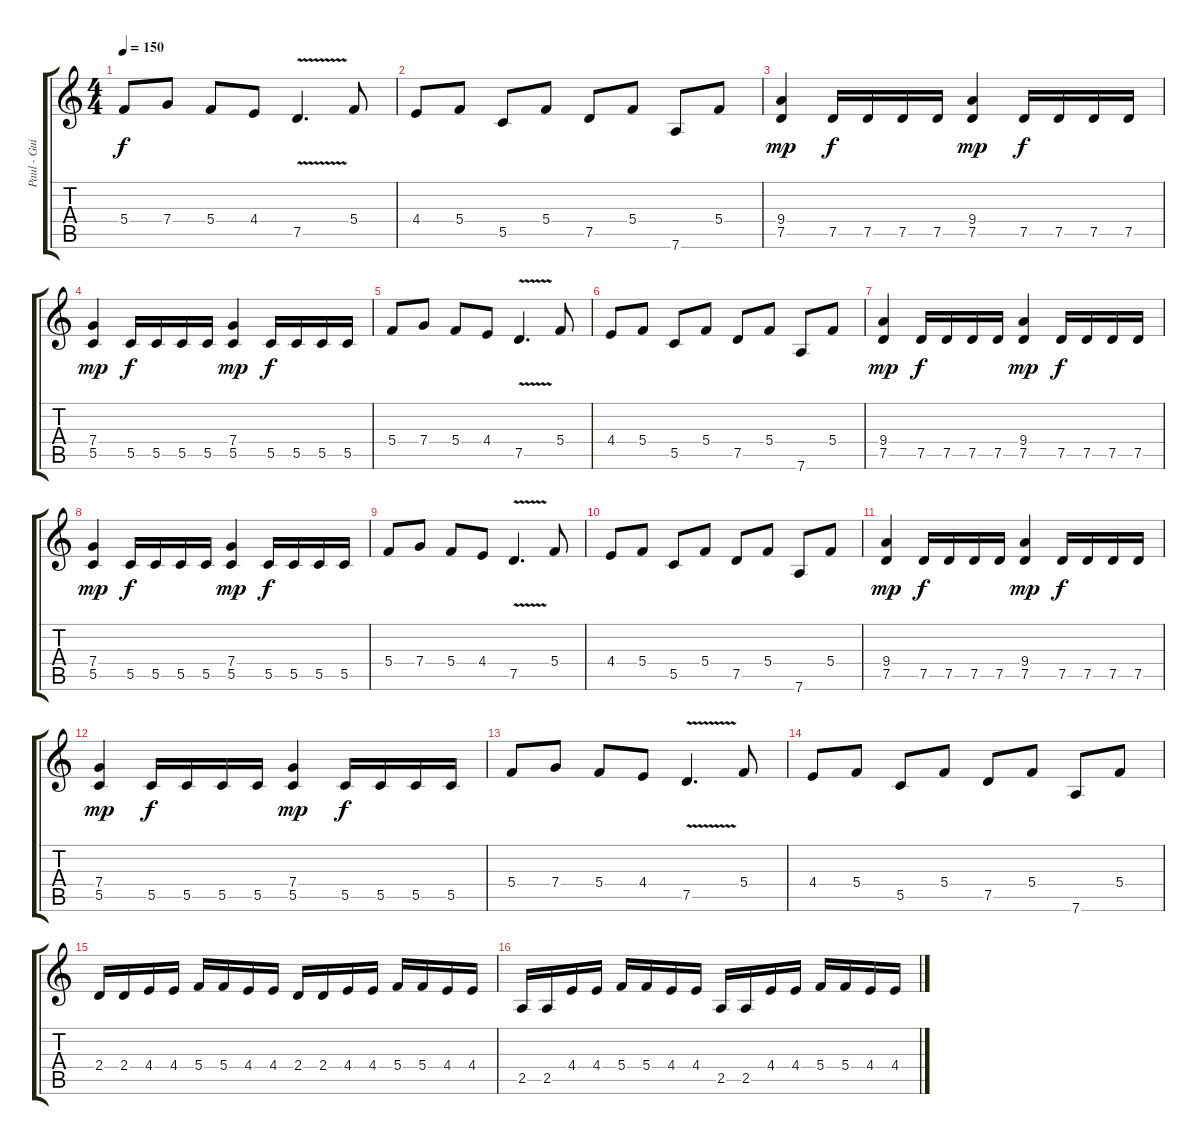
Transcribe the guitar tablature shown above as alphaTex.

\track ("Paul - Guitar 1" "Paul - Gui") {instrument distortionguitar}
\staff {score tabs}
\tuning (D4 A3 F3 C3 G2 D2) {hide}
\ts (4 4)
\tempo 150
\clef g2
\ks c
5.4.8{dy f} 7.4.8 5.4.8 4.4.8 7.5{v}.4{d} 5.4.8 |
4.4.8 5.4.8 5.5.8 5.4.8 7.5.8 5.4.8 7.6.8 5.4.8 |
(9.4 7.5).4{dy mp} 7.5.16{dy f} 7.5.16 7.5.16 7.5.16 (9.4 7.5).4{dy mp} 7.5.16{dy f} 7.5.16 7.5.16 7.5.16 |
(7.4 5.5).4{dy mp} 5.5.16{dy f} 5.5.16 5.5.16 5.5.16 (7.4 5.5).4{dy mp} 5.5.16{dy f} 5.5.16 5.5.16 5.5.16 |
5.4.8 7.4.8 5.4.8 4.4.8 7.5{v}.4{d} 5.4.8 |
4.4.8 5.4.8 5.5.8 5.4.8 7.5.8 5.4.8 7.6.8 5.4.8 |
(9.4 7.5).4{dy mp} 7.5.16{dy f} 7.5.16 7.5.16 7.5.16 (9.4 7.5).4{dy mp} 7.5.16{dy f} 7.5.16 7.5.16 7.5.16 |
(7.4 5.5).4{dy mp} 5.5.16{dy f} 5.5.16 5.5.16 5.5.16 (7.4 5.5).4{dy mp} 5.5.16{dy f} 5.5.16 5.5.16 5.5.16 |
5.4.8 7.4.8 5.4.8 4.4.8 7.5{v}.4{d} 5.4.8 |
4.4.8 5.4.8 5.5.8 5.4.8 7.5.8 5.4.8 7.6.8 5.4.8 |
(9.4 7.5).4{dy mp} 7.5.16{dy f} 7.5.16 7.5.16 7.5.16 (9.4 7.5).4{dy mp} 7.5.16{dy f} 7.5.16 7.5.16 7.5.16 |
(7.4 5.5).4{dy mp} 5.5.16{dy f} 5.5.16 5.5.16 5.5.16 (7.4 5.5).4{dy mp} 5.5.16{dy f} 5.5.16 5.5.16 5.5.16 |
5.4.8 7.4.8 5.4.8 4.4.8 7.5{v}.4{d} 5.4.8 |
4.4.8 5.4.8 5.5.8 5.4.8 7.5.8 5.4.8 7.6.8 5.4.8 |
2.4.16 2.4.16 4.4.16 4.4.16 5.4.16 5.4.16 4.4.16 4.4.16 2.4.16 2.4.16 4.4.16 4.4.16 5.4.16 5.4.16 4.4.16 4.4.16 |
2.5.16 2.5.16 4.4.16 4.4.16 5.4.16 5.4.16 4.4.16 4.4.16 2.5.16 2.5.16 4.4.16 4.4.16 5.4.16 5.4.16 4.4.16 4.4.16
